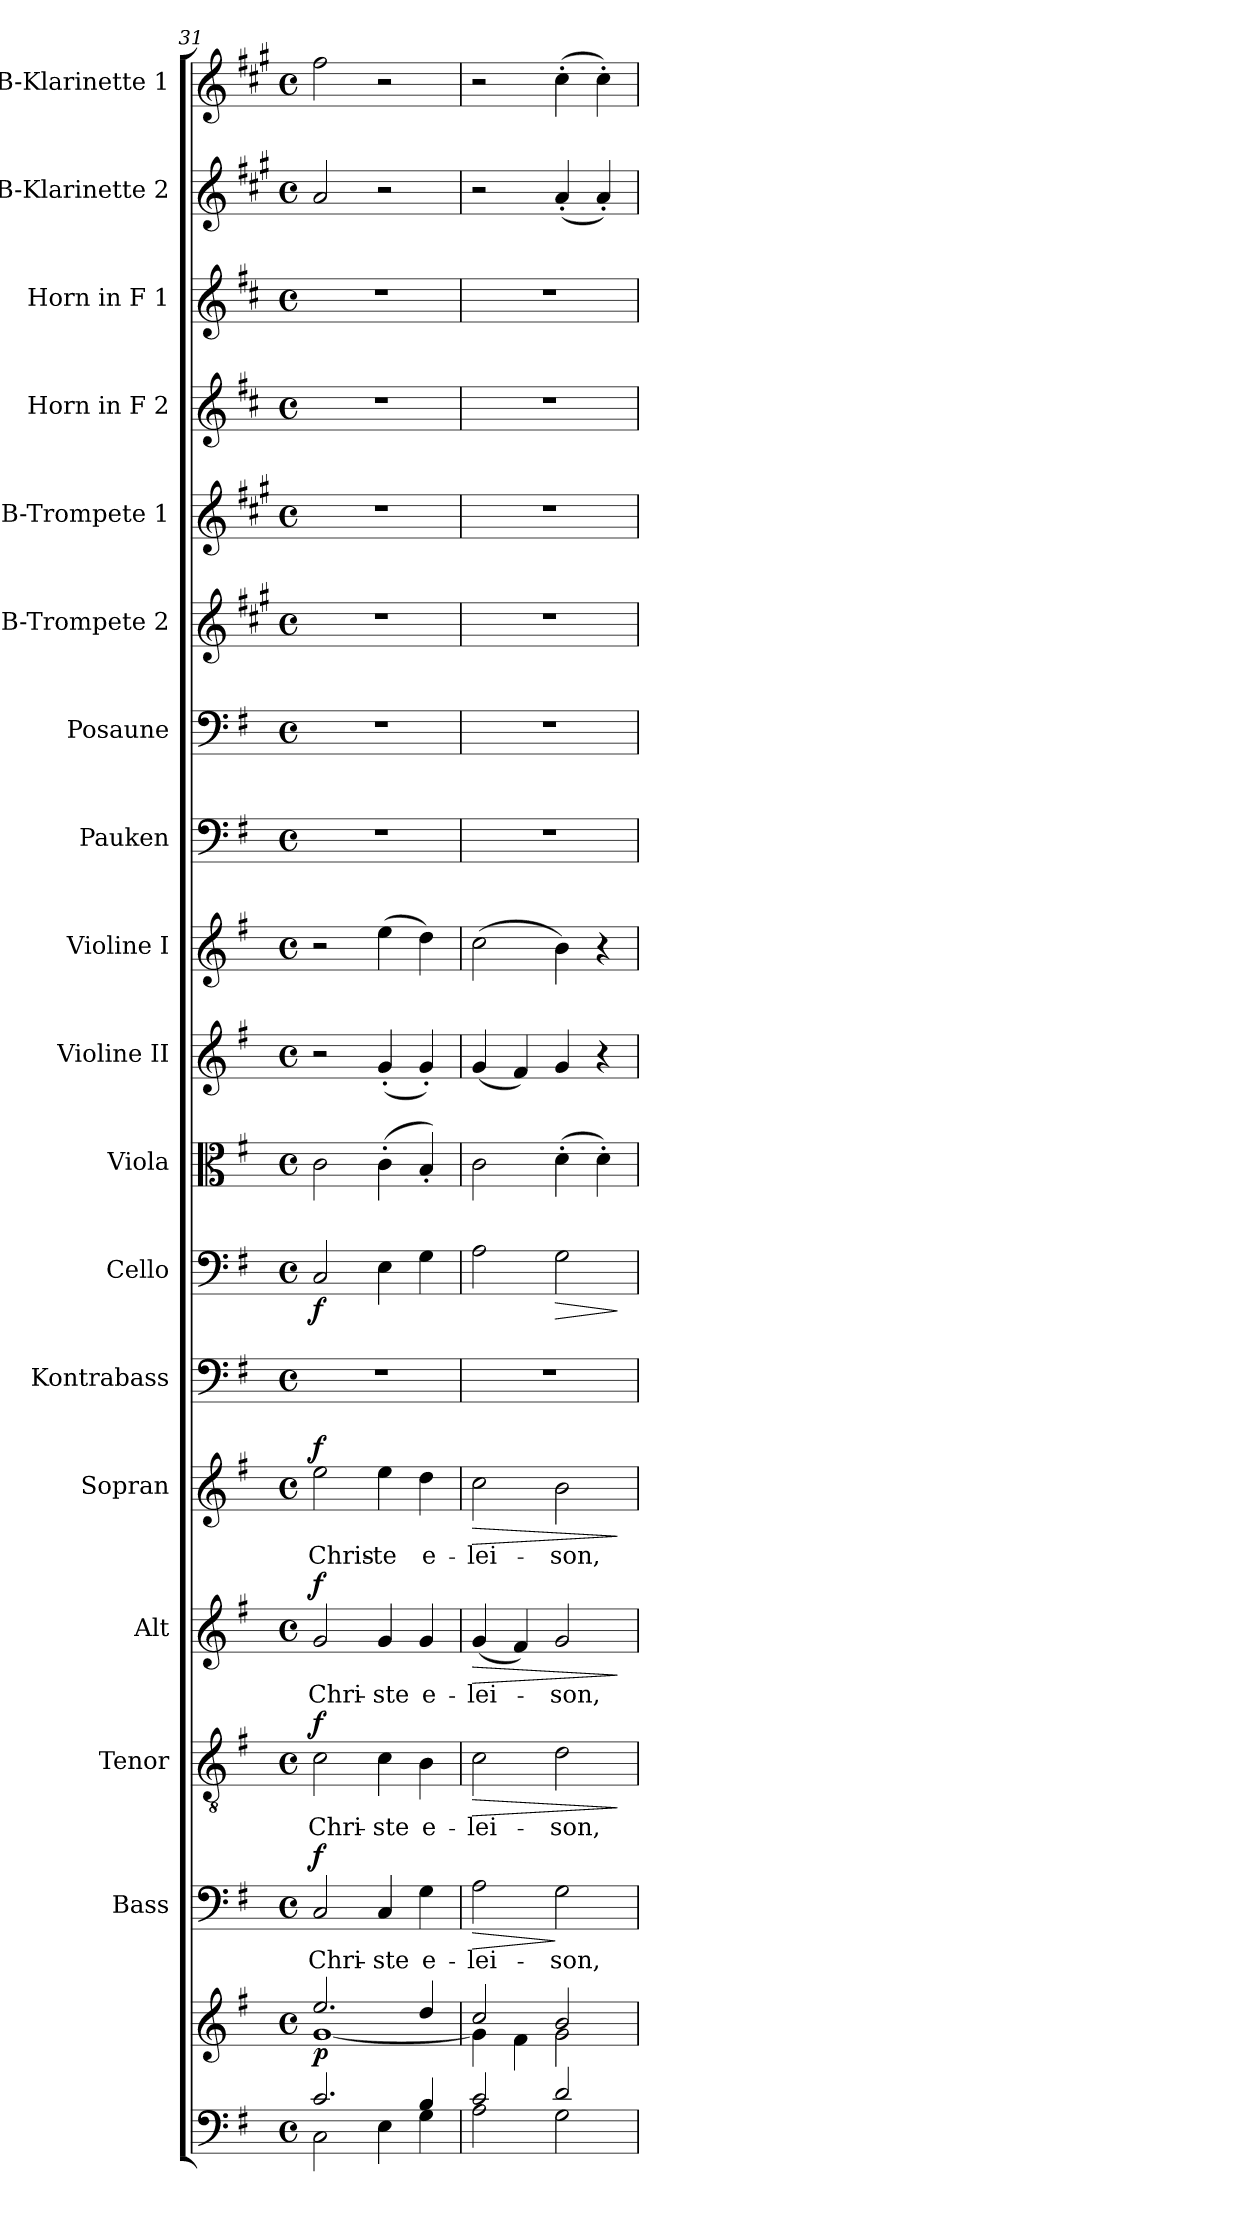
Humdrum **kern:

**kern	**kern	**dynam	**kern	**text	**dynam	**kern	**text	**dynam	**kern	**text	**dynam	**kern	**text	**dynam	**kern	**kern	**dynam	**kern	**kern	**kern	**kern	**kern	**kern	**kern	**kern	**kern	**kern	**kern
*part18	*part18	*part18	*part17	*part17	*part17	*part16	*part16	*part16	*part15	*part15	*part15	*part14	*part14	*part14	*part13	*part12	*part12	*part11	*part10	*part9	*part8	*part7	*part6	*part5	*part4	*part3	*part2	*part1
*staff19	*staff18	*staff18/19	*staff17	*staff17	*staff17	*staff16	*staff16	*staff16	*staff15	*staff15	*staff15	*staff14	*staff14	*staff14	*staff13	*staff12	*staff12	*staff11	*staff10	*staff9	*staff8	*staff7	*staff6	*staff5	*staff4	*staff3	*staff2	*staff1
*	*	*	*I"Bass	*	*	*I"Tenor	*	*	*I"Alt	*	*	*I"Sopran	*	*	*I"Kontrabass	*I"Cello	*	*I"Viola	*I"Violine II	*I"Violine I	*I"Pauken	*I"Posaune	*I"B-Trompete 2	*I"B-Trompete 1	*I"Horn in F 2	*I"Horn in F 1	*I"B-Klarinette 2	*I"B-Klarinette 1
*	*	*	*I'B.	*	*	*I'T.	*	*	*I'A.	*	*	*I'S.	*	*	*I'Kb.	*	*	*I'Vla.	*I'Vl. II	*I'Vl. I	*I'Pk.	*I'Pos.	*I'B Trp. 2	*I'B Trp. 1	*	*	*I'B Kl. 2	*I'B Kl. 1
!!LO:PB:g=z
*clefF4	*clefG2	*	*clefF4	*	*	*clefGv2	*	*	*clefG2	*	*	*clefG2	*	*	*clefF4	*clefF4	*	*clefC3	*clefG2	*clefG2	*clefF4	*clefF4	*clefG2	*clefG2	*clefG2	*clefG2	*clefG2	*clefG2
*	*	*	*	*	*	*	*	*	*	*	*	*	*	*	*ITrd7c12	*	*	*	*	*	*	*	*ITrd1c2	*ITrd1c2	*ITrd4c7	*ITrd4c7	*ITrd1c2	*ITrd1c2
*k[f#]	*k[f#]	*	*k[f#]	*	*	*k[f#]	*	*	*k[f#]	*	*	*k[f#]	*	*	*k[f#]	*k[f#]	*	*k[f#]	*k[f#]	*k[f#]	*k[f#]	*k[f#]	*k[f#]	*k[f#]	*k[f#]	*k[f#]	*k[f#]	*k[f#]
*G:	*G:	*	*G:	*	*	*G:	*	*	*G:	*	*	*G:	*	*	*G:	*G:	*	*G:	*G:	*G:	*G:	*G:	*G:	*G:	*G:	*G:	*G:	*G:
*M4/4	*M4/4	*	*M4/4	*	*	*M4/4	*	*	*M4/4	*	*	*M4/4	*	*	*M4/4	*M4/4	*	*M4/4	*M4/4	*M4/4	*M4/4	*M4/4	*M4/4	*M4/4	*M4/4	*M4/4	*M4/4	*M4/4
*met(c)	*met(c)	*	*met(c)	*	*	*met(c)	*	*	*met(c)	*	*	*met(c)	*	*	*met(c)	*met(c)	*	*met(c)	*met(c)	*met(c)	*met(c)	*met(c)	*met(c)	*met(c)	*met(c)	*met(c)	*met(c)	*met(c)
=31	=31	=31	=31	=31	=31	=31	=31	=31	=31	=31	=31	=31	=31	=31	=31	=31	=31	=31	=31	=31	=31	=31	=31	=31	=31	=31	=31	=31
*^	*^	*	*	*	*	*	*	*	*	*	*	*	*	*	*	*	*	*	*	*	*	*	*	*	*	*	*	*
!	!	!	!	!LO:DY:b	!	!LO:LY:b	!LO:DY:a	!	!LO:LY:b	!LO:DY:a	!	!LO:LY:b	!LO:DY:a	!	!LO:LY:b	!LO:DY:a	!	!	!LO:DY:b	!	!	!	!	!	!	!	!	!	!	!
2.c/	2C\	2.ee/	[<1g	p	2C/	Chri-	f	2c\	Chri-	f	2g/	Chri-	f	2ee\	Chris-	f	1r	2C/	f	2c\	2r	2r	1r	1r	1r	1r	1r	1r	2g/	2ee\
!	!	!	!	!	!	!LO:LY:b	!	!	!LO:LY:b	!	!	!LO:LY:b	!	!	!LO:LY:b	!	!	!	!	!	!	!	!	!	!	!	!	!	!	!
.	4E\	.	.	.	4C/	-ste	.	4c\	-ste	.	4g/	-ste	.	4ee\	-te	.	.	4E\	.	(>4c'>\	(<4g'</	(>4ee\	.	.	.	.	.	.	2r	2r
!	!	!	!	!	!	!LO:LY:b	!	!	!LO:LY:b	!	!	!LO:LY:b	!	!	!LO:LY:b	!	!	!	!	!	!	!	!	!	!	!	!	!	!	!
4B/	4G\	4dd/	.	.	4G\	e-	.	4B\	e-	.	4g/	e-	.	4dd\	e-	.	.	4G\	.	4B'</)	4g'</)	4dd\)	.	.	.	.	.	.	.	.
=32	=32	=32	=32	=32	=32	=32	=32	=32	=32	=32	=32	=32	=32	=32	=32	=32	=32	=32	=32	=32	=32	=32	=32	=32	=32	=32	=32	=32	=32	=32
!	!	!	!	!	!	!LO:LY:b	!LO:HP:b	!	!LO:LY:b	!LO:HP:b	!	!LO:LY:b	!LO:HP:b	!	!LO:LY:b	!LO:HP:b	!	!	!	!	!	!	!	!	!	!	!	!	!	!
2c/	2A\	2cc/	4g\]	.	2A\	-lei-	>	2c\	-lei-	>	(<4g/	-lei-	>	2cc\	-lei-	>	1r	2A\	.	2c\	(<4g/	(>2cc\	1r	1r	1r	1r	1r	1r	2r	2r
.	.	.	4f#\	.	.	.	.	.	.	.	4f#/)	.	.	.	.	.	.	.	.	.	4f#/)	.	.	.	.	.	.	.	.	.
!	!	!	!	!	!	!LO:LY:b	!	!	!LO:LY:b	!	!	!LO:LY:b	!	!	!LO:LY:b	!	!	!	!LO:HP:b	!	!	!	!	!	!	!	!	!	!	!
2d/	2G\	2b/	2g\	.	2G\	-son,	]	2d\	-son,	.	2g/	-son,	.	2b\	-son,	.	.	2G\	>	(>4d'>\	4g/	4b\)	.	.	.	.	.	.	(<4g'</	(>4b'>\
.	.	.	.	.	.	.	.	.	.	.	.	.	.	.	.	.	.	.	.	4d'>\)	4r	4r	.	.	.	.	.	.	4g'</)	4b'>\)
*v	*v	*	*	*	*	*	*	*	*	*	*	*	*	*	*	*	*	*	*	*	*	*	*	*	*	*	*	*	*	*
*	*v	*v	*	*	*	*	*	*	*	*	*	*	*	*	*	*	*	*	*	*	*	*	*	*	*	*	*	*	*
.	.	.	.	.	.	.	.	]	.	.	]	.	.	]	.	.	]	.	.	.	.	.	.	.	.	.	.	.
=	=	=	=	=	=	=	=	=	=	=	=	=	=	=	=	=	=	=	=	=	=	=	=	=	=	=	=	=
*-	*-	*-	*-	*-	*-	*-	*-	*-	*-	*-	*-	*-	*-	*-	*-	*-	*-	*-	*-	*-	*-	*-	*-	*-	*-	*-	*-	*-
